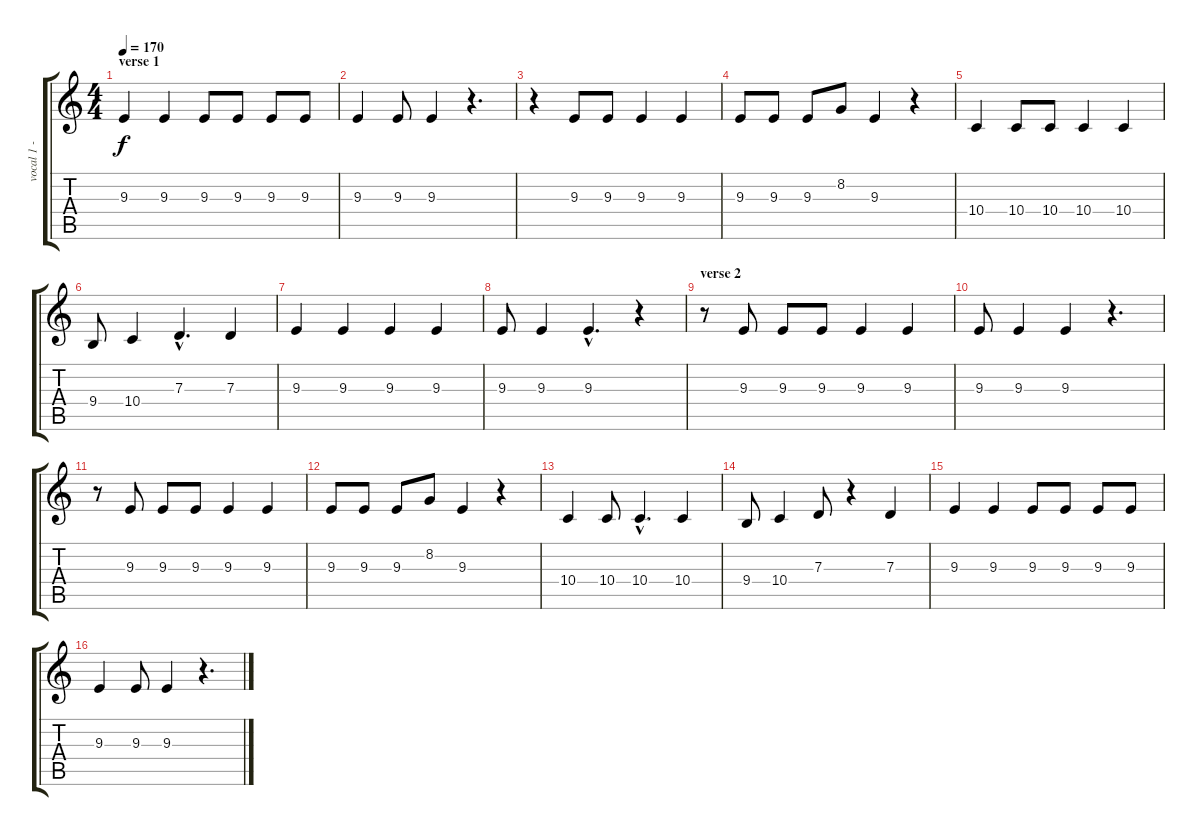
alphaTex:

\track ("vocal 1 - Megat" "vocal 1 - ") {instrument lead2sawtooth}
\staff {score tabs}
\tuning (E4 B3 G3 D3 A2 E2) {hide}
\ts (4 4)
\section ("" "verse 1")
\tempo 170
\clef g2
\ks c
9.3.4{dy f} 9.3.4 9.3.8 9.3.8 9.3.8 9.3.8 |
9.3.4 9.3.8 9.3.4 r.4{d} |
r.4 9.3.8 9.3.8 9.3.4 9.3.4 |
9.3.8 9.3.8 9.3.8 8.2.8 9.3.4 r.4 |
10.4.4 10.4.8 10.4.8 10.4.4 10.4.4 |
9.4.8 10.4.4 7.3{hac}.4{d} 7.3.4 |
9.3.4 9.3.4 9.3.4 9.3.4 |
9.3.8 9.3.4 9.3{hac}.4{d} r.4 |
\section ("" "verse 2")
r.8 9.3.8 9.3.8 9.3.8 9.3.4 9.3.4 |
9.3.8 9.3.4 9.3.4 r.4{d} |
r.8 9.3.8 9.3.8 9.3.8 9.3.4 9.3.4 |
9.3.8 9.3.8 9.3.8 8.2.8 9.3.4 r.4 |
10.4.4 10.4.8 10.4{hac}.4{d} 10.4.4 |
9.4.8 10.4.4 7.3.8 r.4 7.3.4 |
9.3.4 9.3.4 9.3.8 9.3.8 9.3.8 9.3.8 |
9.3.4 9.3.8 9.3.4 r.4{d}
